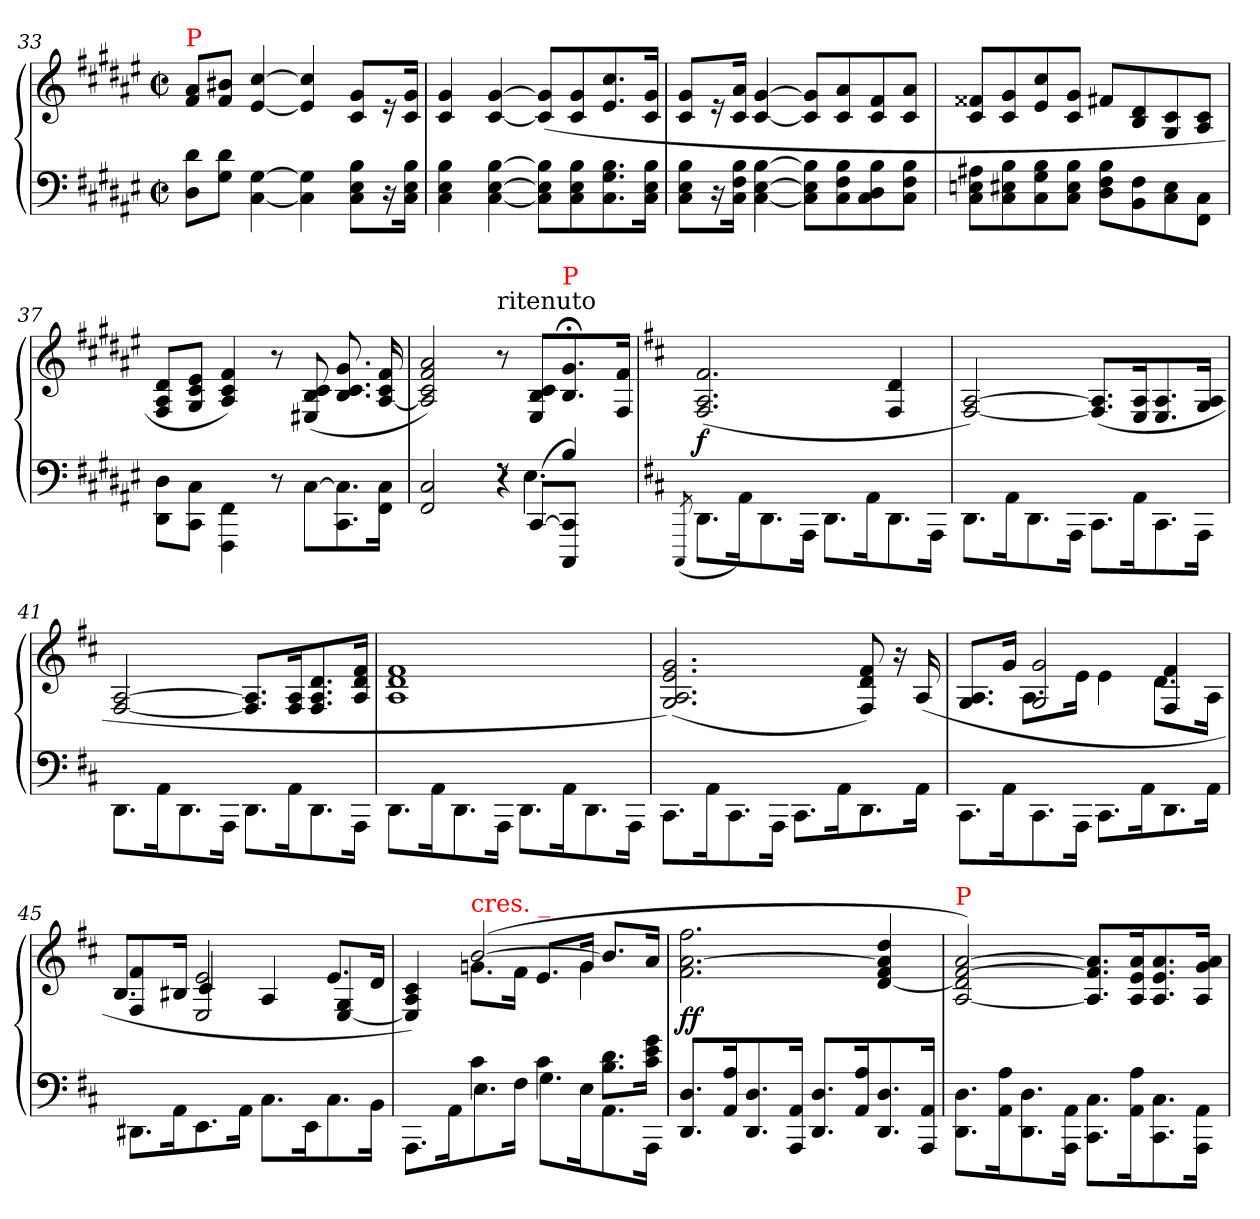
**kern	**kern	**dynam
*part1	*part1	*part1
*staff2	*staff1	*staff1/2
*clefF4	*clefG2	*
*k[f#c#g#d#a#e#]	*k[f#c#g#d#a#e#]	*
*F#:	*F#:	*
*M2/2	*M2/2	*
*met(c|)	*met(c|)	*
=33	=33	=33
!	!LO:TX:a:color=red:t=P	!
8d# 8D#L	8a# 8f#L	.
8d# 8G#J	8b#X 8f#J	.
[4G#\ [4C#\	[4cc# [4e#	.
4G#] 4C#]	4cc#] 4e#]	.
8B 8E# 8C#L	8g# 8c#L	.
16r	16r	.
16B 16E# 16C#Jk	16g# 16c#Jk	.
=34	=34	=34
4B 4E# 4C#	4g# 4c#	.
[4B [4E# [4C#	[4g# [4c#	.
8B] 8E#] 8C#]L	(>8g#] 8c#]L	.
8B 8E# 8C#	8g# 8c#	.
8.B 8.G# 8.C#	8.cc# 8.e#	.
16B 16E# 16C#Jk	16g# 16c#Jk	.
=35	=35	=35
8B 8E# 8C#L	8g# 8c#L	.
16r	16r	.
16B 16F# 16C#Jk	16a# 16c#Jk	.
[4B [4E# [4C#	[4g# [4c#	.
8B] 8E#] 8C#]L	8g#] 8c#]L	.
8B 8F# 8C#	8a# 8c#	.
8B 8D# 8C#	8f# 8c#	.
8B 8F# 8C#J	8a# 8c#J	.
=36	=36	=36
8A#X\ 8En\ 8C#\L	8f##X 8c#L	.
8B 8E#X 8C#	8g# 8c#	.
8B 8G# 8C#	8cc# 8e#	.
8B 8E# 8C#J	8g# 8c#J	.
8B\ 8F#\ 8D#\L	8f#XL	.
8F# 8BB	8d# 8B	.
8E# 8C#	8c# 8G#	.
8C# 8FF#J	8c# 8A#J	.
=37	=37	=37
8D#\ 8DD#\L	8d#/ 8A#/ 8F#/L	.
8C#\ 8CC#\J	8e#/ 8c#/ 8G#/J	.
4FF#\ 4FFF#\	4f#/ 4c#/ 4A#/)	.
8r	8r	.
[8C#\L	(>8c# 8B 8E#X	.
8.CC# 8.C#]	8.g# 8.c# 8.B	.
16C# 16FF#Jk	16f# 16c# [16A#	.
=38	=38	=38
*^	*	*
*	*^	*	*
2C# 2FF#	2ryy	2ryy	2a# 2f# 2c# 2A#])	.
!	!	!	!LO:TX:a:t=ritenuto	!
8r	8ryy	4r	8r	.
(<[8CC#/L	4.E#\	.	8c#/ 8B/ 8E#/L	.
!	!	!	!LO:TX:a:color=red:t=P	!
8CC#]/ 8CCC#/J)	.	4B	8.g#;</ 8.B;</	.
8ryy	.	.	.	.
.	.	.	16f#/ 16F#/Jk	.
*v	*v	*v	*	*
=39	=39	=39
*k[f#c#]	*k[f#c#]	*
(>8qCCC#/	.	.
8.DD\L	(>2.f#/ 2.A/ 2.F#/	f
16AA\k)	.	.
8.DD\	.	.
16AAA\Jk	.	.
8.DD\L	.	.
16AA\k	.	.
8.DD\	4d/ 4F#/	.
16AAA\Jk	.	.
=40	=40	=40
8.DD\L	[2A/ [2F#/)	.
16AA\k	.	.
8.DD\	.	.
16AAA\Jk	.	.
8.CC#\L	(>8.A]/ 8.F#]/L	.
16AA\k	16A/ 16E/k	.
8.CC#\	8.A/ 8.E/	.
16AAA\Jk	16A/ 16G/Jk	.
=41	=41	=41
8.DD\L	[2A/ [2F#/	.
16AA\k	.	.
8.DD\	.	.
16AAA\Jk	.	.
8.DD\L	8.A]/ 8.F#]/L	.
16AA\k	16A/ 16F#/k	.
8.DD\	8.d/ 8.A/ 8.F#/	.
16AAA\Jk	16f#/ 16d/ 16A/Jk	.
=42	=42	=42
8.DD\L	1f#/ 1d/ 1A/	.
16AA\k	.	.
8.DD\	.	.
16AAA\Jk	.	.
8.DD\L	.	.
16AA\k	.	.
8.DD\	.	.
16AAA\Jk	.	.
=43	=43	=43
8.CC#\L	(>2.g/ 2.e/ 2.A/ 2.G/)	.
16AA\k	.	.
8.CC#\	.	.
16AAA\Jk	.	.
8.CC#\L	.	.
16AA\k	.	.
8.DD\	8f#/ 8d/ 8F#/)	.
.	16r	.
16AA\Jk	(>16A/	.
=44	=44	=44
*	*^	*
8.CC#\L	8.A/ 8.G/L	4ryy	.
16AAk	16gJk	.	.
8.CC#	2g 2G	8.AL	.
16AAAJk	.	16eJk	.
8.CC#\L	.	4e	.
16AAk	.	.	.
8.DD\	4f#/ 4F#/	8.dL	.
16AA\Jk	.	16AJk	.
=45	=45	=45	=45
8.DD#X\L	4f#/ 4F#/	8.B/L	.
16AA\k	.	16B#X/Jk	.
8.EE\	2e/ 2E/	4c#/	.
16AA\Jk	.	.	.
8.C#\L	.	4A/	.
16EE\k	.	.	.
8.C#\	8.eL	4G/ [4E/	.
16BB\Jk	16dJk	.	.
=46	=46	=46	=46
*^	*	*^	*
4ryy	8.AAAL	4ryy	4c#/ 4A/ 4E]/)	2ryy	.
.	16AAk	.	.	.	.
!	!	!LO:TX:a:color=red:t=cres. _	!	!	!
4c#\	8.E	(>[2b	8.gnL	.	.
.	16F#Jk	.	16f#Jk	.	.
4c#\	8.GL	.	8.e/L	8.ryy	.
.	16Ek	.	16gJk	4g\	.
8.d\ 8.B\L	8.AA	8.bL]	4ryy	.	.
16g\ 16e\ 16c#\Jk	16AAAJk	16a/Jk	.	16ryy	.
*v	*v	*	*	*	*
*	*v	*v	*v	*
=47	=47	=47
8.D 8.DDL	2.ff# [2.a 2.f#	ff
16A 16AAk	.	.
8.D 8.DD	.	.
16AA 16AAAJk	.	.
8.D 8.DDL	.	.
16A 16AAk	.	.
8.D 8.DD	4dd 4a] 4f# [4d	.
16AA 16AAAJk	.	.
=48	=48	=48
!	!LO:TX:a:color=red:t=P	!
8.D\ 8.DD\L	[2a/ [2f#/ 2d]/ [2A/)	.
16A\ 16AA\k	.	.
8.D\ 8.DD\	.	.
16AA\ 16AAA\Jk	.	.
8.C#\ 8.CC#\L	8.a]/ 8.f#]/ 8.A]/L	.
16AA\ 16A\k	16a/ 16e/ 16A/k	.
8.C#\ 8.CC#\	8.a/ 8.e/ 8.A/	.
16AA\ 16AAA\Jk	16a/ 16g/ 16A/Jk	.
=	=	=
*-	*-	*-
